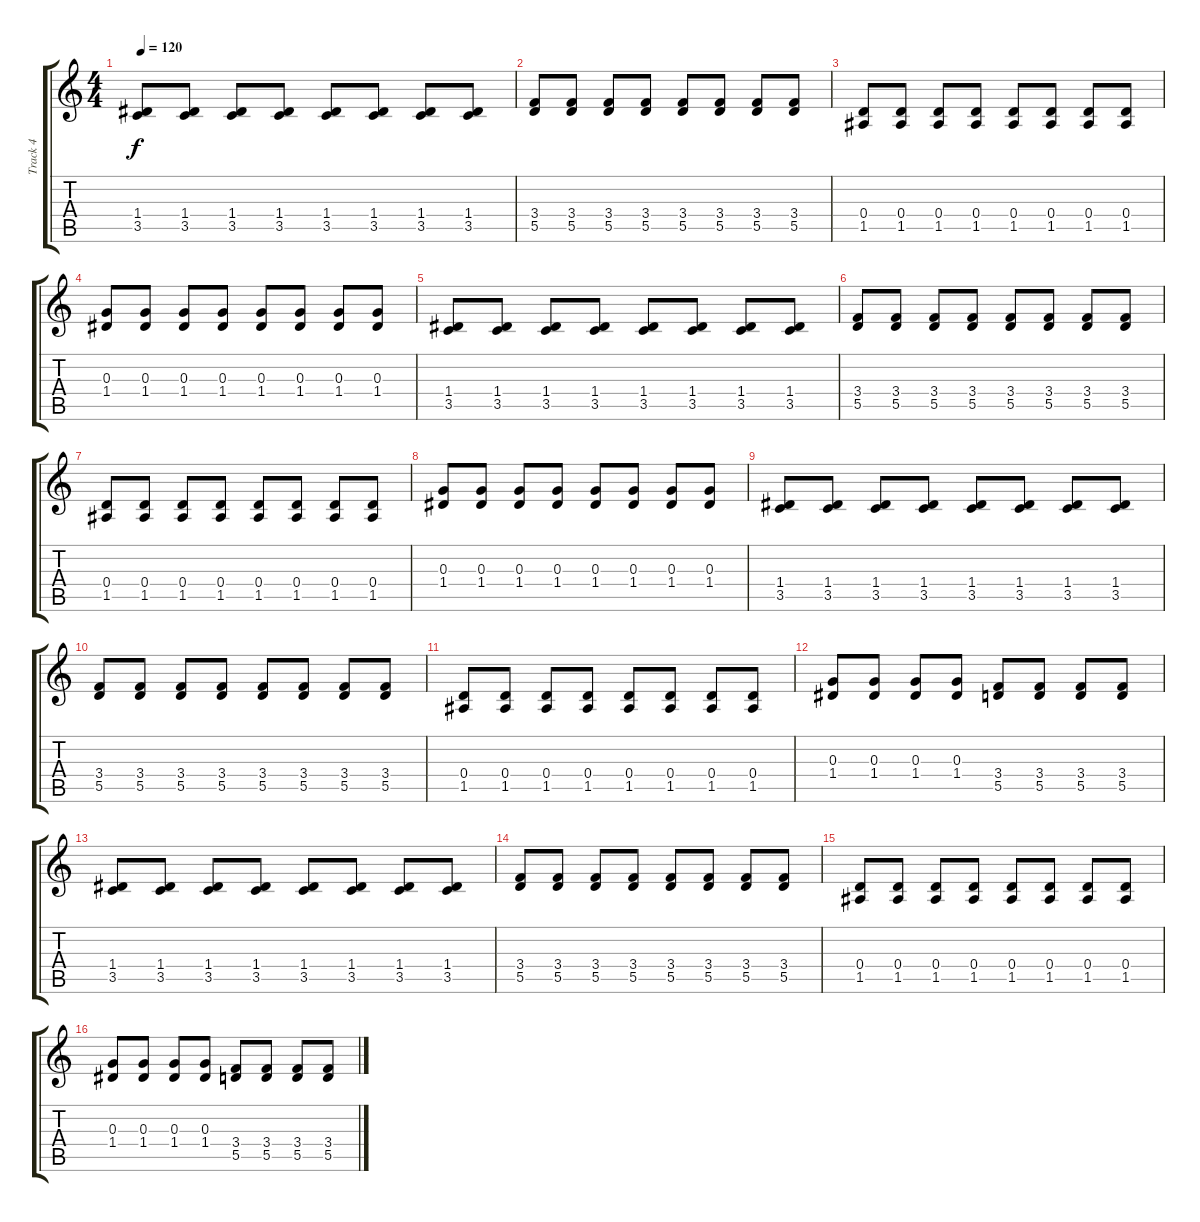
\track ("Track 4" "Track 4") {instrument electricguitarmuted}
\staff {score tabs}
\tuning (E4 B3 G3 D3 A2 E2) {hide}
\ts (4 4)
\tempo 120
\clef g2
\ks c
(1.4 3.5).8{dy f} (1.4 3.5).8 (1.4 3.5).8 (1.4 3.5).8 (1.4 3.5).8 (1.4 3.5).8 (1.4 3.5).8 (1.4 3.5).8 |
(3.4 5.5).8 (3.4 5.5).8 (3.4 5.5).8 (3.4 5.5).8 (3.4 5.5).8 (3.4 5.5).8 (3.4 5.5).8 (3.4 5.5).8 |
(0.4 1.5).8{volume 13 instrument electricguitarmuted} (0.4 1.5).8 (0.4 1.5).8 (0.4 1.5).8 (0.4 1.5).8 (0.4 1.5).8 (0.4 1.5).8 (0.4 1.5).8 |
(0.3 1.4).8 (0.3 1.4).8 (0.3 1.4).8 (0.3 1.4).8 (0.3 1.4).8 (0.3 1.4).8 (0.3 1.4).8 (0.3 1.4).8 |
(1.4 3.5).8 (1.4 3.5).8 (1.4 3.5).8 (1.4 3.5).8 (1.4 3.5).8 (1.4 3.5).8 (1.4 3.5).8 (1.4 3.5).8 |
(3.4 5.5).8 (3.4 5.5).8 (3.4 5.5).8 (3.4 5.5).8 (3.4 5.5).8 (3.4 5.5).8 (3.4 5.5).8 (3.4 5.5).8 |
(0.4 1.5).8 (0.4 1.5).8 (0.4 1.5).8 (0.4 1.5).8 (0.4 1.5).8 (0.4 1.5).8 (0.4 1.5).8 (0.4 1.5).8 |
(0.3 1.4).8 (0.3 1.4).8 (0.3 1.4).8 (0.3 1.4).8 (0.3 1.4).8 (0.3 1.4).8 (0.3 1.4).8 (0.3 1.4).8 |
(1.4 3.5).8{volume 16 instrument electricguitarmuted} (1.4 3.5).8 (1.4 3.5).8 (1.4 3.5).8 (1.4 3.5).8 (1.4 3.5).8 (1.4 3.5).8 (1.4 3.5).8 |
(3.4 5.5).8 (3.4 5.5).8 (3.4 5.5).8 (3.4 5.5).8 (3.4 5.5).8 (3.4 5.5).8 (3.4 5.5).8 (3.4 5.5).8 |
(0.4 1.5).8 (0.4 1.5).8 (0.4 1.5).8 (0.4 1.5).8 (0.4 1.5).8 (0.4 1.5).8 (0.4 1.5).8 (0.4 1.5).8 |
(0.3 1.4).8 (0.3 1.4).8 (0.3 1.4).8 (0.3 1.4).8 (3.4 5.5).8 (3.4 5.5).8 (3.4 5.5).8 (3.4 5.5).8 |
(1.4 3.5).8 (1.4 3.5).8 (1.4 3.5).8 (1.4 3.5).8 (1.4 3.5).8 (1.4 3.5).8 (1.4 3.5).8 (1.4 3.5).8 |
(3.4 5.5).8 (3.4 5.5).8 (3.4 5.5).8 (3.4 5.5).8 (3.4 5.5).8 (3.4 5.5).8 (3.4 5.5).8 (3.4 5.5).8 |
(0.4 1.5).8 (0.4 1.5).8 (0.4 1.5).8 (0.4 1.5).8 (0.4 1.5).8 (0.4 1.5).8 (0.4 1.5).8 (0.4 1.5).8 |
(0.3 1.4).8 (0.3 1.4).8 (0.3 1.4).8 (0.3 1.4).8 (3.4 5.5).8 (3.4 5.5).8 (3.4 5.5).8 (3.4 5.5).8
